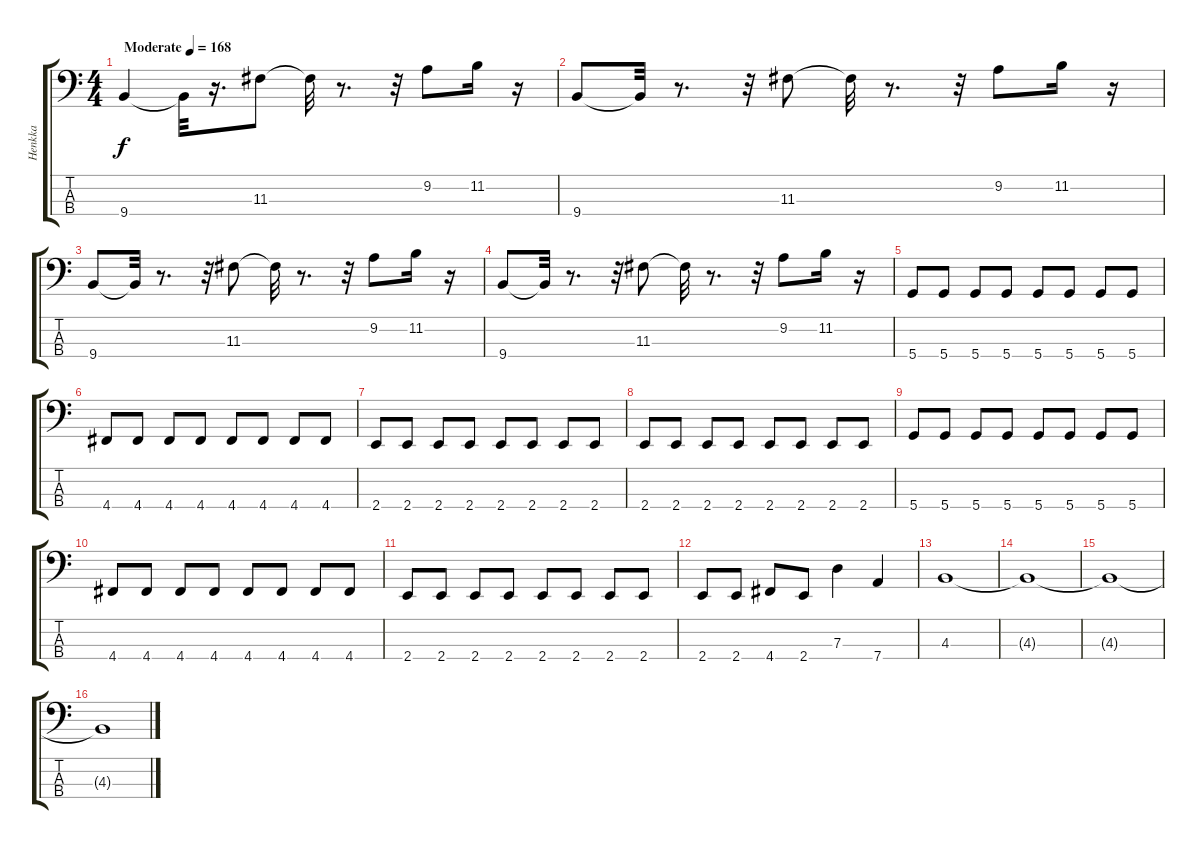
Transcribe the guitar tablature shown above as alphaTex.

\track ("Henkka" "Henkka") {instrument electricbassfinger}
\staff {score tabs}
\tuning (F2 C2 G1 D1) {hide}
\ts (4 4)
\tempo (168 "Moderate")
\clef f4
\ks c
9.4.4{dy f instrument electricbassfinger} 9.4{t}.32 r.16{d} 11.3.8 11.3{t}.32 r.8{d} r.32 9.2.8 11.2.16 r.16 |
9.4.8 9.4{t}.32 r.8{d} r.32 11.3.8 11.3{t}.32 r.8{d} r.32 9.2.8 11.2.16 r.16 |
9.4.8 9.4{t}.32 r.8{d} r.32 11.3.8 11.3{t}.32 r.8{d} r.32 9.2.8 11.2.16 r.16 |
9.4.8 9.4{t}.32 r.8{d} r.32 11.3.8 11.3{t}.32 r.8{d} r.32 9.2.8 11.2.16 r.16 |
5.4.8 5.4.8 5.4.8 5.4.8 5.4.8 5.4.8 5.4.8 5.4.8 |
4.4.8 4.4.8 4.4.8 4.4.8 4.4.8 4.4.8 4.4.8 4.4.8 |
2.4.8 2.4.8 2.4.8 2.4.8 2.4.8 2.4.8 2.4.8 2.4.8 |
2.4.8 2.4.8 2.4.8 2.4.8 2.4.8 2.4.8 2.4.8 2.4.8 |
5.4.8 5.4.8 5.4.8 5.4.8 5.4.8 5.4.8 5.4.8 5.4.8 |
4.4.8 4.4.8 4.4.8 4.4.8 4.4.8 4.4.8 4.4.8 4.4.8 |
2.4.8 2.4.8 2.4.8 2.4.8 2.4.8 2.4.8 2.4.8 2.4.8 |
2.4.8 2.4.8 4.4.8 2.4.8 7.3.4 7.4.4 |
4.3.1 |
4.3{t}.1 |
4.3{t}.1 |
4.3{t}.1
